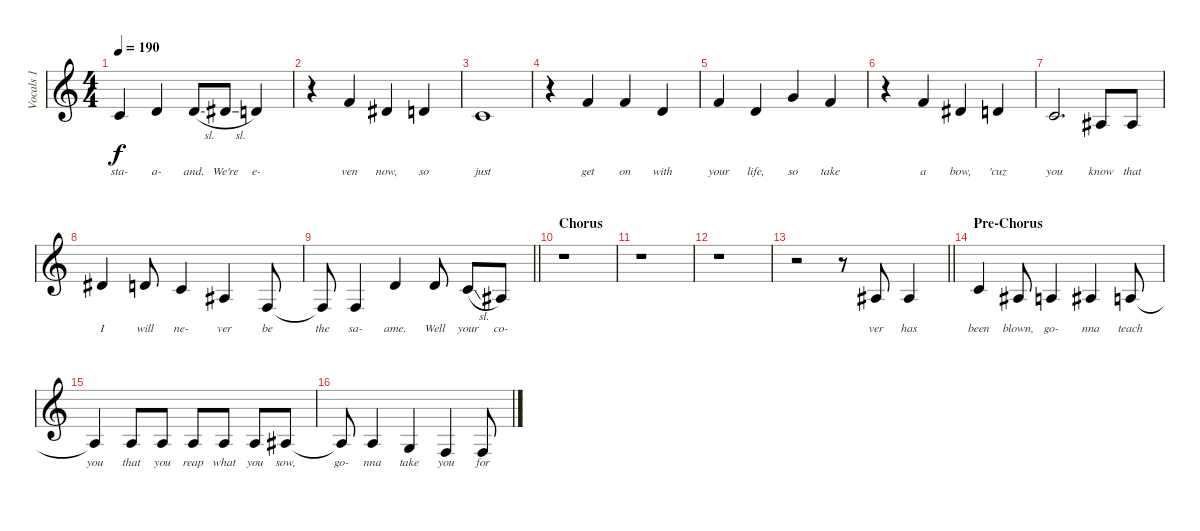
\track ("Vocals 1" "Vocals 1") {instrument harmonica}
\staff {score}
\tuning (E4 B3 G3 D3 A2 E2) {hide}
\ts (4 4)
\tempo 190
\clef g2
\ks c
5.3.4{lyrics (0 "sta-") lyrics (1 "") lyrics (2 "") lyrics (3 "") lyrics (4 "") dy f} 7.3.4{lyrics (0 "a-") lyrics (1 "") lyrics (2 "") lyrics (3 "") lyrics (4 "")} 7.3{sl}.8{lyrics (0 "and.") lyrics (1 "") lyrics (2 "") lyrics (3 "") lyrics (4 "")} 8.3{sl}.8{lyrics (0 "We're") lyrics (1 "") lyrics (2 "") lyrics (3 "") lyrics (4 "")} 7.3.4{lyrics (0 "e-") lyrics (1 "") lyrics (2 "") lyrics (3 "") lyrics (4 "")} |
r.4 6.2.4{lyrics (0 "ven") lyrics (1 "") lyrics (2 "") lyrics (3 "") lyrics (4 "")} 4.2.4{lyrics (0 "now,") lyrics (1 "") lyrics (2 "") lyrics (3 "") lyrics (4 "")} 3.2.4{lyrics (0 "so") lyrics (1 "") lyrics (2 "") lyrics (3 "") lyrics (4 "")} |
1.2.1{lyrics (0 "just") lyrics (1 "") lyrics (2 "") lyrics (3 "") lyrics (4 "")} |
r.4 6.2.4{lyrics (0 "get") lyrics (1 "") lyrics (2 "") lyrics (3 "") lyrics (4 "")} 6.2.4{lyrics (0 "on") lyrics (1 "") lyrics (2 "") lyrics (3 "") lyrics (4 "")} 7.3.4{lyrics (0 "with") lyrics (1 "") lyrics (2 "") lyrics (3 "") lyrics (4 "")} |
6.2.4{lyrics (0 "your") lyrics (1 "") lyrics (2 "") lyrics (3 "") lyrics (4 "")} 7.3.4{lyrics (0 "life,") lyrics (1 "") lyrics (2 "") lyrics (3 "") lyrics (4 "")} 8.2.4{lyrics (0 "so") lyrics (1 "") lyrics (2 "") lyrics (3 "") lyrics (4 "")} 6.2.4{lyrics (0 "take") lyrics (1 "") lyrics (2 "") lyrics (3 "") lyrics (4 "")} |
r.4 6.2.4{lyrics (0 "a") lyrics (1 "") lyrics (2 "") lyrics (3 "") lyrics (4 "")} 4.2.4{lyrics (0 "bow,") lyrics (1 "") lyrics (2 "") lyrics (3 "") lyrics (4 "")} 3.2.4{lyrics (0 "'cuz") lyrics (1 "") lyrics (2 "") lyrics (3 "") lyrics (4 "")} |
1.2.2{d lyrics (0 "you") lyrics (1 "") lyrics (2 "") lyrics (3 "") lyrics (4 "")} 3.3.8{lyrics (0 "know") lyrics (1 "") lyrics (2 "") lyrics (3 "") lyrics (4 "")} 3.3.8{lyrics (0 "that") lyrics (1 "") lyrics (2 "") lyrics (3 "") lyrics (4 "")} |
4.2.4{lyrics (0 "I") lyrics (1 "") lyrics (2 "") lyrics (3 "") lyrics (4 "")} 3.2.8{lyrics (0 "will") lyrics (1 "") lyrics (2 "") lyrics (3 "") lyrics (4 "")} 1.2.4{lyrics (0 "ne-") lyrics (1 "") lyrics (2 "") lyrics (3 "") lyrics (4 "")} 3.3.4{lyrics (0 "ver") lyrics (1 "") lyrics (2 "") lyrics (3 "") lyrics (4 "")} 3.4.8{lyrics (0 "be") lyrics (1 "") lyrics (2 "") lyrics (3 "") lyrics (4 "")} |
\barLineRight lightlight
3.4{t}.8{lyrics (0 "the") lyrics (1 "") lyrics (2 "") lyrics (3 "") lyrics (4 "")} 3.4.4{lyrics (0 "sa-") lyrics (1 "") lyrics (2 "") lyrics (3 "") lyrics (4 "")} 7.3.4{lyrics (0 "ame.") lyrics (1 "") lyrics (2 "") lyrics (3 "") lyrics (4 "")} 7.3.8{lyrics (0 "Well") lyrics (1 "") lyrics (2 "") lyrics (3 "") lyrics (4 "")} 5.3{sl}.8{lyrics (0 "your") lyrics (1 "") lyrics (2 "") lyrics (3 "") lyrics (4 "")} 3.3.8{lyrics (0 "co-") lyrics (1 "") lyrics (2 "") lyrics (3 "") lyrics (4 "")} |
\section ("" "Chorus")
r.1 |
r.1 |
r.1 |
\barLineRight lightlight
r.2 r.8 3.3.8{lyrics (0 "ver") lyrics (1 "") lyrics (2 "") lyrics (3 "") lyrics (4 "")} 3.3.4{lyrics (0 "has") lyrics (1 "") lyrics (2 "") lyrics (3 "") lyrics (4 "")} |
\section ("" "Pre-Chorus")
5.3.4{lyrics (0 "been") lyrics (1 "") lyrics (2 "") lyrics (3 "") lyrics (4 "")} 3.3.8{lyrics (0 "blown,") lyrics (1 "") lyrics (2 "") lyrics (3 "") lyrics (4 "")} 2.3.4{lyrics (0 "go-") lyrics (1 "") lyrics (2 "") lyrics (3 "") lyrics (4 "")} 3.3.4{lyrics (0 "nna") lyrics (1 "") lyrics (2 "") lyrics (3 "") lyrics (4 "")} 2.3.8{lyrics (0 "teach") lyrics (1 "") lyrics (2 "") lyrics (3 "") lyrics (4 "")} |
2.3{t}.4{lyrics (0 "you") lyrics (1 "") lyrics (2 "") lyrics (3 "") lyrics (4 "")} 2.3.8{lyrics (0 "that") lyrics (1 "") lyrics (2 "") lyrics (3 "") lyrics (4 "")} 2.3.8{lyrics (0 "you") lyrics (1 "") lyrics (2 "") lyrics (3 "") lyrics (4 "")} 2.3.8{lyrics (0 "reap") lyrics (1 "") lyrics (2 "") lyrics (3 "") lyrics (4 "")} 2.3.8{lyrics (0 "what") lyrics (1 "") lyrics (2 "") lyrics (3 "") lyrics (4 "")} 2.3.8{lyrics (0 "you") lyrics (1 "") lyrics (2 "") lyrics (3 "") lyrics (4 "")} 3.3.8{lyrics (0 "sow,") lyrics (1 "") lyrics (2 "") lyrics (3 "") lyrics (4 "")} |
3.3{t}.8{lyrics (0 "go-") lyrics (1 "") lyrics (2 "") lyrics (3 "") lyrics (4 "")} 2.3.4{lyrics (0 "nna") lyrics (1 "") lyrics (2 "") lyrics (3 "") lyrics (4 "")} 5.4.4{lyrics (0 "take") lyrics (1 "") lyrics (2 "") lyrics (3 "") lyrics (4 "")} 3.4.4{lyrics (0 "you") lyrics (1 "") lyrics (2 "") lyrics (3 "") lyrics (4 "")} 3.4.8{lyrics (0 "for") lyrics (1 "") lyrics (2 "") lyrics (3 "") lyrics (4 "")}
